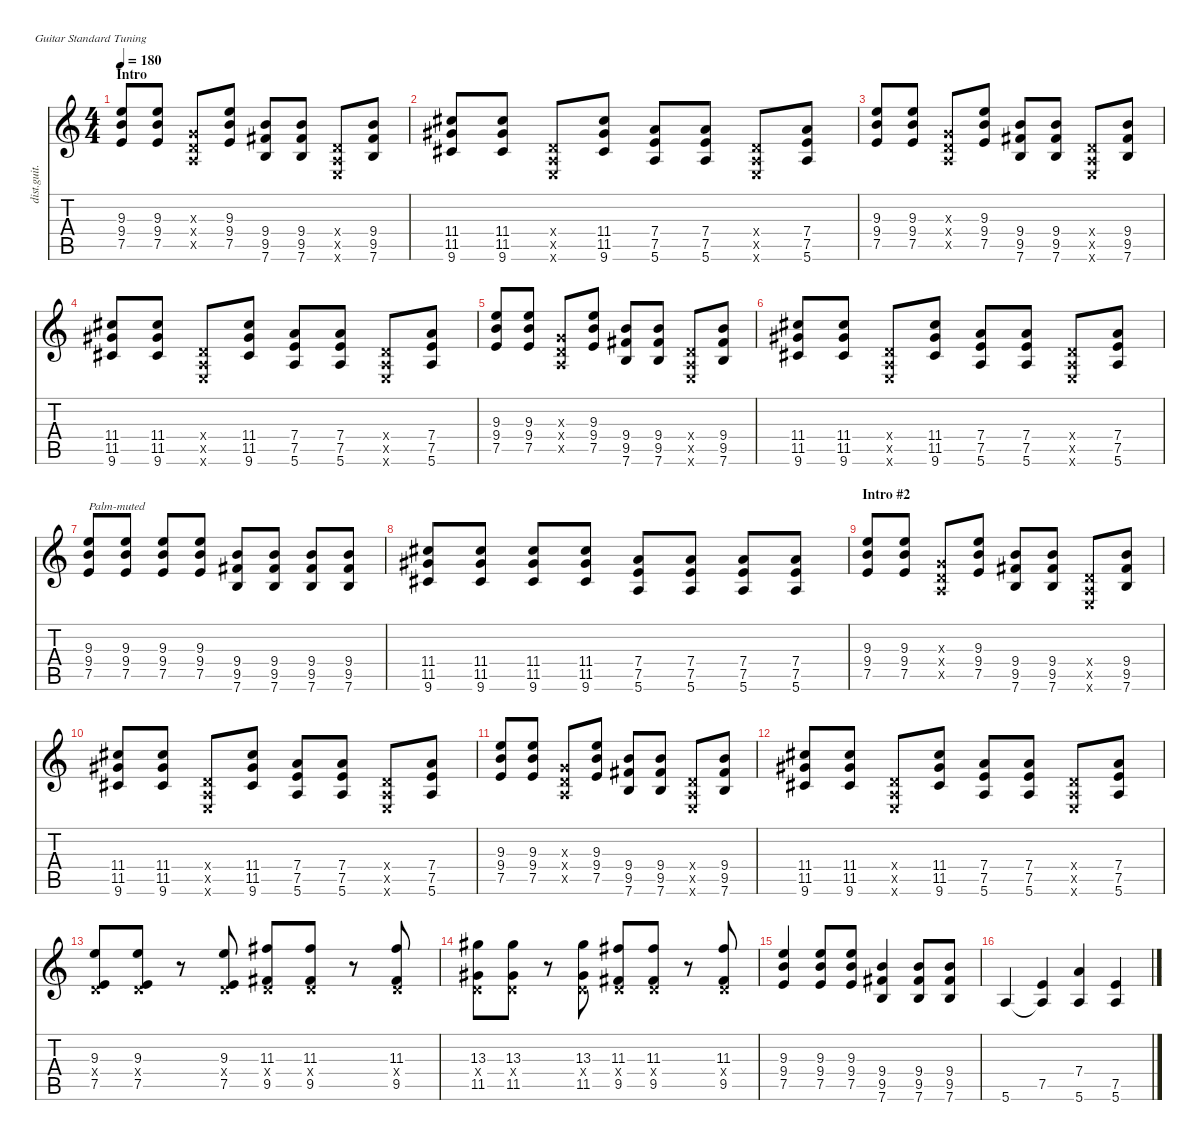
\defaultSystemsLayout 4
\hideDynamics
\bracketExtendMode nobrackets
\otherSystemsTrackNameOrientation horizontal
\track ("Guitar" "dist.guit.") {instrument distortionguitar}
\staff {score tabs}
\tuning (E4 B3 G3 D3 A2 E2)
\ts (4 4)
\section ("" "Intro")
\tempo 180
\clef g2
\ks c
(9.3 9.4 7.5).8{dy f instrument distortionguitar beam Up} (9.3 9.4 7.5).8{beam Up} (0.3{x} 0.4{x} 0.5{x}).8{beam Up} (9.3 9.4 7.5).8{beam Up} (9.4 9.5{acc #} 7.6).8{beam Up} (9.4 9.5{acc #} 7.6).8{beam Up} (0.4{x} 0.5{x} 0.6{x}).8{beam Up} (9.4 9.5{acc #} 7.6).8{beam Up} |
(11.4{acc #} 11.5{acc #} 9.6{acc #}).8{beam Up} (11.4{acc #} 11.5{acc #} 9.6{acc #}).8{beam Up} (0.4{x} 0.5{x} 0.6{x}).8{beam Up} (11.4{acc #} 11.5{acc #} 9.6{acc #}).8{beam Up} (7.4 7.5 5.6).8{beam Up} (7.4 7.5 5.6).8{beam Up} (0.4{x} 0.5{x} 0.6{x}).8{beam Up} (7.4 7.5 5.6).8{beam Up} |
(9.3 9.4 7.5).8{beam Up} (9.3 9.4 7.5).8{beam Up} (0.3{x} 0.4{x} 0.5{x}).8{beam Up} (9.3 9.4 7.5).8{beam Up} (9.4 9.5{acc #} 7.6).8{beam Up} (9.4 9.5{acc #} 7.6).8{beam Up} (0.4{x} 0.5{x} 0.6{x}).8{beam Up} (9.4 9.5{acc #} 7.6).8{beam Up} |
(11.4{acc #} 11.5{acc #} 9.6{acc #}).8{beam Up} (11.4{acc #} 11.5{acc #} 9.6{acc #}).8{beam Up} (0.4{x} 0.5{x} 0.6{x}).8{beam Up} (11.4{acc #} 11.5{acc #} 9.6{acc #}).8{beam Up} (7.4 7.5 5.6).8{beam Up} (7.4 7.5 5.6).8{beam Up} (0.4{x} 0.5{x} 0.6{x}).8{beam Up} (7.4 7.5 5.6).8{beam Up} |
(9.3 9.4 7.5).8{beam Up} (9.3 9.4 7.5).8{beam Up} (0.3{x} 0.4{x} 0.5{x}).8{beam Up} (9.3 9.4 7.5).8{beam Up} (9.4 9.5{acc #} 7.6).8{beam Up} (9.4 9.5{acc #} 7.6).8{beam Up} (0.4{x} 0.5{x} 0.6{x}).8{beam Up} (9.4 9.5{acc #} 7.6).8{beam Up} |
(11.4{acc #} 11.5{acc #} 9.6{acc #}).8{beam Up} (11.4{acc #} 11.5{acc #} 9.6{acc #}).8{beam Up} (0.4{x} 0.5{x} 0.6{x}).8{beam Up} (11.4{acc #} 11.5{acc #} 9.6{acc #}).8{beam Up} (7.4 7.5 5.6).8{beam Up} (7.4 7.5 5.6).8{beam Up} (0.4{x} 0.5{x} 0.6{x}).8{beam Up} (7.4 7.5 5.6).8{beam Up} |
(9.3 9.4 7.5).8{txt "Palm-muted" instrument electricguitarmuted beam Up} (9.3 9.4 7.5).8{beam Up} (9.3 9.4 7.5).8{beam Up} (9.3 9.4 7.5).8{beam Up} (9.4 9.5{acc #} 7.6).8{beam Up} (9.4 9.5{acc #} 7.6).8{beam Up} (9.4 9.5{acc #} 7.6).8{beam Up} (9.4 9.5{acc #} 7.6).8{beam Up} |
(11.4{acc #} 11.5{acc #} 9.6{acc #}).8{beam Up} (11.4{acc #} 11.5{acc #} 9.6{acc #}).8{beam Up} (11.4{acc #} 11.5{acc #} 9.6{acc #}).8{beam Up} (11.4{acc #} 11.5{acc #} 9.6{acc #}).8{beam Up} (7.4 7.5 5.6).8{beam Up} (7.4 7.5 5.6).8{beam Up} (7.4 7.5 5.6).8{beam Up} (7.4 7.5 5.6).8{beam Up} |
\section ("" "Intro #2")
(9.3 9.4 7.5).8{instrument distortionguitar beam Up} (9.3 9.4 7.5).8{beam Up} (0.3{x} 0.4{x} 0.5{x}).8{beam Up} (9.3 9.4 7.5).8{beam Up} (9.4 9.5{acc #} 7.6).8{beam Up} (9.4 9.5{acc #} 7.6).8{beam Up} (0.4{x} 0.5{x} 0.6{x}).8{beam Up} (9.4 9.5{acc #} 7.6).8{beam Up} |
(11.4{acc #} 11.5{acc #} 9.6{acc #}).8{beam Up} (11.4{acc #} 11.5{acc #} 9.6{acc #}).8{beam Up} (0.4{x} 0.5{x} 0.6{x}).8{beam Up} (11.4{acc #} 11.5{acc #} 9.6{acc #}).8{beam Up} (7.4 7.5 5.6).8{beam Up} (7.4 7.5 5.6).8{beam Up} (0.4{x} 0.5{x} 0.6{x}).8{beam Up} (7.4 7.5 5.6).8{beam Up} |
(9.3 9.4 7.5).8{beam Up} (9.3 9.4 7.5).8{beam Up} (0.3{x} 0.4{x} 0.5{x}).8{beam Up} (9.3 9.4 7.5).8{beam Up} (9.4 9.5{acc #} 7.6).8{beam Up} (9.4 9.5{acc #} 7.6).8{beam Up} (0.4{x} 0.5{x} 0.6{x}).8{beam Up} (9.4 9.5{acc #} 7.6).8{beam Up} |
(11.4{acc #} 11.5{acc #} 9.6{acc #}).8{beam Up} (11.4{acc #} 11.5{acc #} 9.6{acc #}).8{beam Up} (0.4{x} 0.5{x} 0.6{x}).8{beam Up} (11.4{acc #} 11.5{acc #} 9.6{acc #}).8{beam Up} (7.4 7.5 5.6).8{beam Up} (7.4 7.5 5.6).8{beam Up} (0.4{x} 0.5{x} 0.6{x}).8{beam Up} (7.4 7.5 5.6).8{beam Up} |
(9.3 0.4{x} 7.5).8{beam Up} (9.3 0.4{x} 7.5).8{beam Up} r.8{beam Up} (9.3 0.4{x} 7.5).8{beam Up} (11.3{acc #} 0.4{x} 9.5{acc #}).8{beam Up} (11.3{acc #} 0.4{x} 9.5{acc #}).8{beam Up} r.8{beam Up} (11.3{acc #} 0.4{x} 9.5{acc #}).8{beam Up} |
(13.3{acc #} 0.4{x} 11.5{acc #}).8{beam Down} (13.3{acc #} 0.4{x} 11.5{acc #}).8{beam Down} r.8{beam Down} (13.3{acc #} 0.4{x} 11.5{acc #}).8{beam Up} (11.3{acc #} 0.4{x} 9.5{acc #}).8{beam Up} (11.3{acc #} 0.4{x} 9.5{acc #}).8{beam Up} r.8{beam Up} (11.3{acc #} 0.4{x} 9.5{acc #}).8{beam Up} |
(9.3 9.4 7.5).4{beam Up} (9.3 9.4 7.5).8{beam Up} (9.3 9.4 7.5).8{beam Up} (9.4 9.5{acc #} 7.6).4{beam Up} (9.4 9.5{acc #} 7.6).8{beam Up} (9.4 9.5{acc #} 7.6).8{beam Up} |
5.6.4{beam Up} (7.5 5.6{t}).4{beam Up} (7.4 5.6).4{beam Up} (7.5 5.6).4{beam Up}
